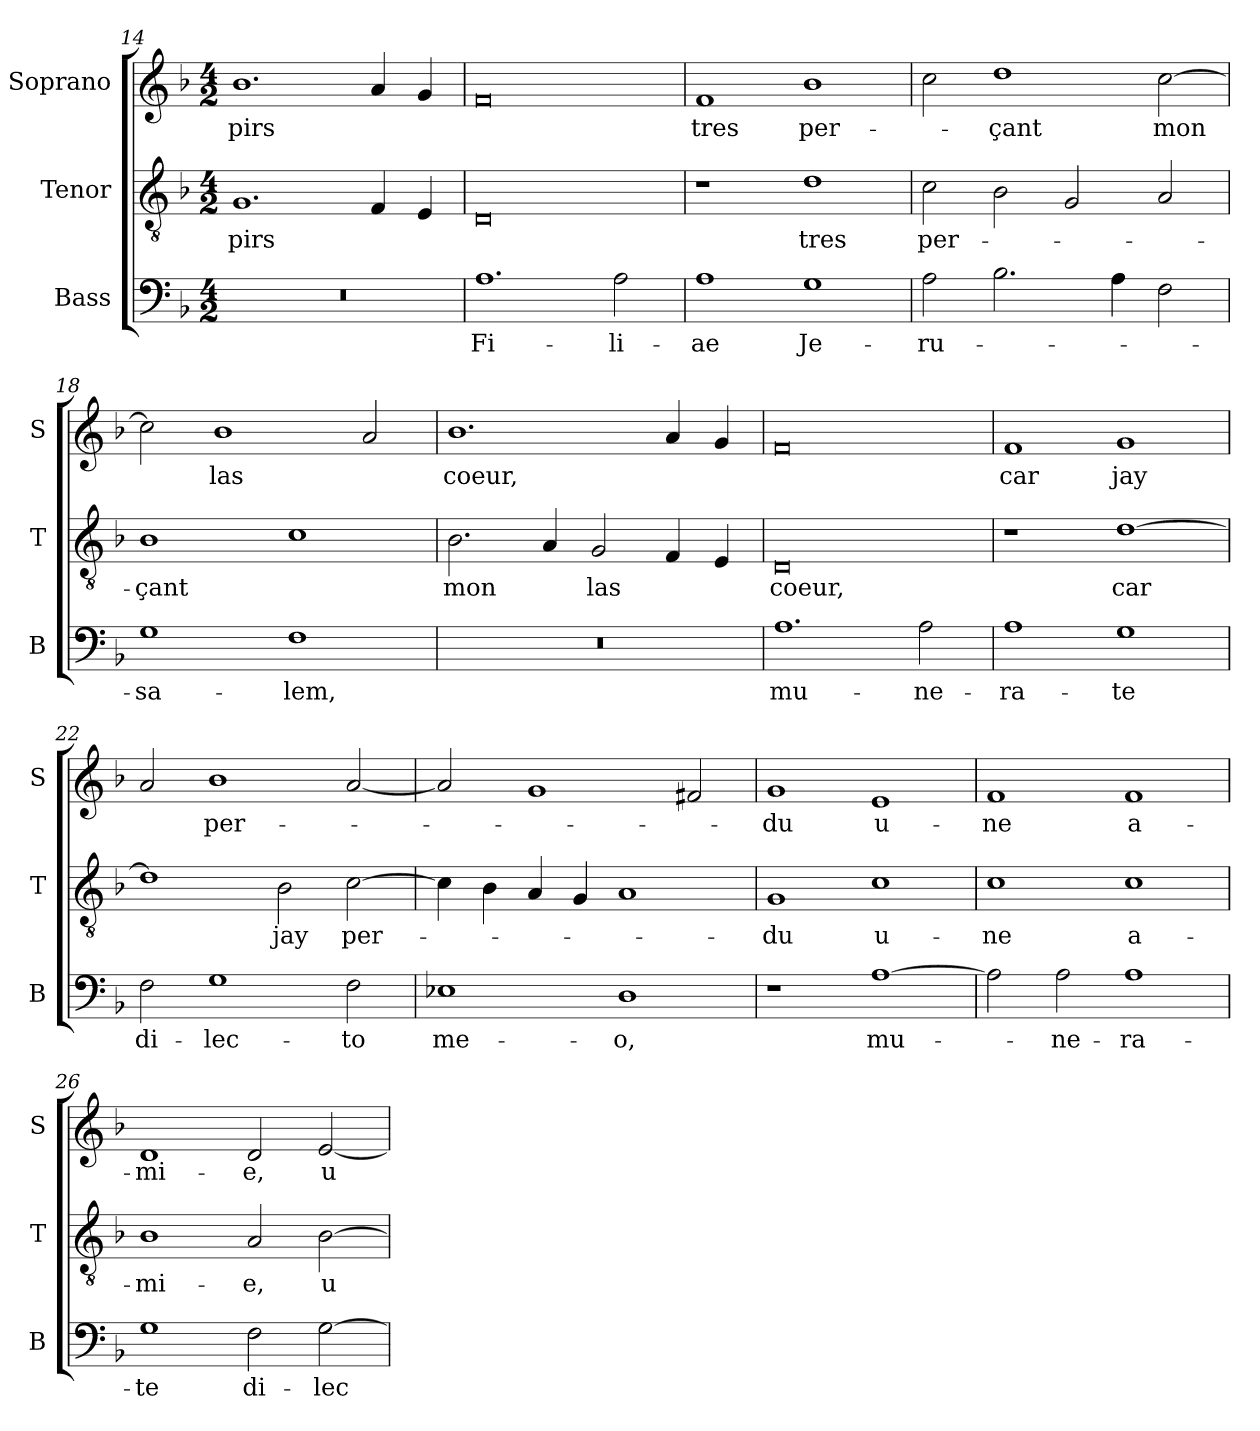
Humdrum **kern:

**kern	**text	**kern	**text	**kern	**text
*part3	*part3	*part2	*part2	*part1	*part1
*staff3	*staff3	*staff2	*staff2	*staff1	*staff1
*I"Bass	*	*I"Tenor	*	*I"Soprano	*
*I'B	*	*I'T	*	*I'S	*
!!LO:LB:g=z
*clefF4	*	*clefGv2	*	*clefG2	*
*k[b-]	*	*k[b-]	*	*k[b-]	*
*F:	*	*F:	*	*F:	*
*M4/2	*	*M4/2	*	*M4/2	*
=14	=14	=14	=14	=14	=14
!	!	!	!LO:LY:b	!	!LO:LY:b
0r	.	1.G	-pirs	1.b-	-pirs
.	.	4F/	.	4a/	.
.	.	4E/	.	4g/	.
=15	=15	=15	=15	=15	=15
!	!LO:LY:b	!	!	!	!
1.A	Fi-	0D	.	0f	.
!	!LO:LY:b	!	!	!	!
2A\	-li-	.	.	.	.
=16	=16	=16	=16	=16	=16
!	!LO:LY:b	!	!	!	!LO:LY:b
1A	-ae	1r	.	1f	tres
!	!LO:LY:b	!	!LO:LY:b	!	!LO:LY:b
1G	Je-	1d	tres	1b-	per-
=17	=17	=17	=17	=17	=17
!	!LO:LY:b	!	!LO:LY:b	!	!
2A\	-ru-	2c\	per-	2cc\	.
!	!	!	!	!	!LO:LY:b
2.B-\	.	2B-\	.	1dd	-çant
.	.	2G/	.	.	.
4A\	.	.	.	.	.
!	!	!	!	!	!LO:LY:b
2F\	.	2A/	.	[2cc\	mon
=18	=18	=18	=18	=18	=18
!	!LO:LY:b	!	!LO:LY:b	!	!
1G	-sa-	1B-	-çant	2cc\]	.
!	!	!	!	!	!LO:LY:b
.	.	.	.	1b-	las
!	!LO:LY:b	!	!	!	!
1F	-lem,	1c	.	.	.
.	.	.	.	2a/	.
!!LO:PB:g=z
=19	=19	=19	=19	=19	=19
!	!	!	!LO:LY:b	!	!LO:LY:b
0r	.	2.B-\	mon	1.b-	coeur,
.	.	4A/	.	.	.
!	!	!	!LO:LY:b	!	!
.	.	2G/	las	.	.
.	.	4F/	.	4a/	.
.	.	4E/	.	4g/	.
=20	=20	=20	=20	=20	=20
!	!LO:LY:b	!	!LO:LY:b	!	!
1.A	mu-	0D	coeur,	0f	.
!	!LO:LY:b	!	!	!	!
2A\	-ne-	.	.	.	.
=21	=21	=21	=21	=21	=21
!	!LO:LY:b	!	!	!	!LO:LY:b
1A	-ra-	1r	.	1f	car
!	!LO:LY:b	!	!LO:LY:b	!	!LO:LY:b
1G	-te	[1d	car	1g	jay
=22	=22	=22	=22	=22	=22
!	!LO:LY:b	!	!	!	!
2F\	di-	1d]	.	2a/	.
!	!LO:LY:b	!	!	!	!LO:LY:b
1G	-lec-	.	.	1b-	per-
!	!	!	!LO:LY:b	!	!
.	.	2B-\	jay	.	.
!	!LO:LY:b	!	!LO:LY:b	!	!
2F\	-to	[2c\	per-	[2a/	.
!!LO:LB:g=z
=23	=23	=23	=23	=23	=23
!	!LO:LY:b	!	!	!	!
1E-X	me-	4c\]	.	2a/]	.
.	.	4B-\	.	.	.
.	.	4A/	.	1g	.
.	.	4G/	.	.	.
!	!LO:LY:b	!	!	!	!
1D	-o,	1A	.	.	.
.	.	.	.	2f#X/	.
=24	=24	=24	=24	=24	=24
!	!	!	!LO:LY:b	!	!LO:LY:b
1r	.	1G	-du	1g	-du
!	!LO:LY:b	!	!LO:LY:b	!	!LO:LY:b
[1A	mu-	1c	u-	1e	u-
=25	=25	=25	=25	=25	=25
!	!	!	!LO:LY:b	!	!LO:LY:b
2A\]	.	1c	-ne	1f	-ne
!	!LO:LY:b	!	!	!	!
2A\	-ne-	.	.	.	.
!	!LO:LY:b	!	!LO:LY:b	!	!LO:LY:b
1A	-ra-	1c	a-	1f	a-
=26	=26	=26	=26	=26	=26
!	!LO:LY:b	!	!LO:LY:b	!	!LO:LY:b
1G	-te	1B-	-mi-	1d	-mi-
!	!LO:LY:b	!	!LO:LY:b	!	!LO:LY:b
2F\	di-	2A/	-e,	2d/	-e,
!	!LO:LY:b	!	!LO:LY:b	!	!LO:LY:b
[2G\	-lec-	[2B-\	u-	[2e/	u-
=	=	=	=	=	=
*-	*-	*-	*-	*-	*-
